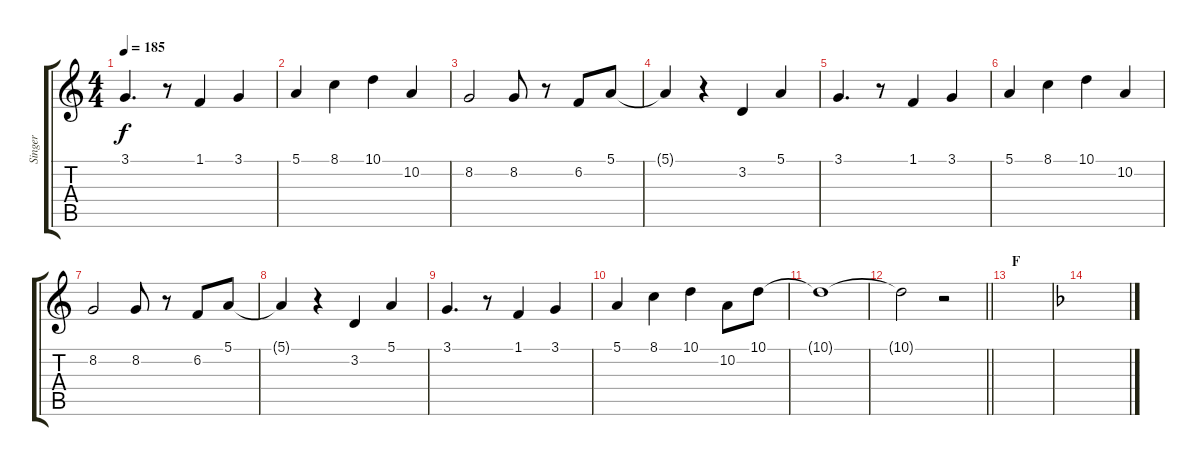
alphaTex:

\track ("Singer" "Singer") {instrument flute}
\staff {score tabs}
\tuning (E4 B3 G3 D3 A2 E2) {hide}
\ts (4 4)
\tempo 185
\clef g2
\ks c
3.1.4{d dy f} r.8 1.1.4 3.1.4 |
5.1.4 8.1.4 10.1.4 10.2.4 |
8.2.2 8.2.8 r.8 6.2.8 5.1.8 |
5.1{t}.4 r.4 3.2.4 5.1.4 |
3.1.4{d} r.8 1.1.4 3.1.4 |
5.1.4 8.1.4 10.1.4 10.2.4 |
8.2.2 8.2.8 r.8 6.2.8 5.1.8 |
5.1{t}.4 r.4 3.2.4 5.1.4 |
3.1.4{d} r.8 1.1.4 3.1.4 |
5.1.4 8.1.4 10.1.4 10.2.8 10.1.8 |
10.1{t}.1 |
\barLineRight lightlight
10.1{t}.2 r.2 |
\section ("" "F")
|
\ks f
